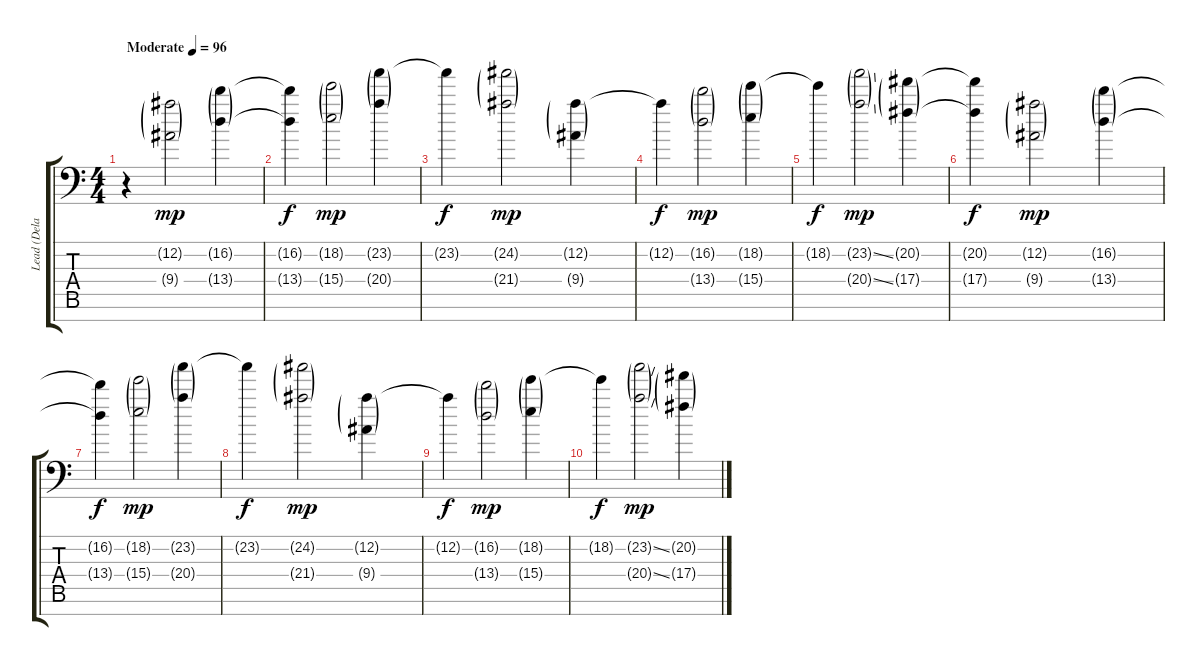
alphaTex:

\track ("Lead (Delay)" "Lead (Dela") {instrument electricguitarjazz}
\staff {score tabs}
\tuning (Eb4 Bb3 Gb3 Db3 Ab2 Eb2 Ab1) {hide}
\ts (4 4)
\tempo (96 "Moderate")
\clef f4
\ks c
r.4{dy mp instrument electricguitarjazz} (12.2{g} 9.4{g}).2 (16.2{g} 13.4{g}).4 |
(16.2{t} 13.4{t}).4{dy f} (18.2{g} 15.4{g}).2{dy mp} (23.2{g} 20.4{g}).4 |
23.2{t}.4{dy f} (24.2{g} 21.4{g}).2{dy mp} (12.2{g} 9.4{g}).4 |
12.2{t}.4{dy f} (16.2{g} 13.4{g}).2{dy mp} (18.2{g} 15.4{g}).4 |
18.2{t}.4{dy f} (23.2{ss g} 20.4{ss g}).2{dy mp} (20.2{g} 17.4{g}).4 |
(20.2{t} 17.4{t}).4{dy f} (12.2{g} 9.4{g}).2{dy mp} (16.2{g} 13.4{g}).4 |
(16.2{t} 13.4{t}).4{dy f} (18.2{g} 15.4{g}).2{dy mp} (23.2{g} 20.4{g}).4 |
23.2{t}.4{dy f} (24.2{g} 21.4{g}).2{dy mp} (12.2{g} 9.4{g}).4 |
12.2{t}.4{dy f} (16.2{g} 13.4{g}).2{dy mp} (18.2{g} 15.4{g}).4 |
18.2{t}.4{dy f} (23.2{ss g} 20.4{ss g}).2{dy mp} (20.2{g} 17.4{g}).4
